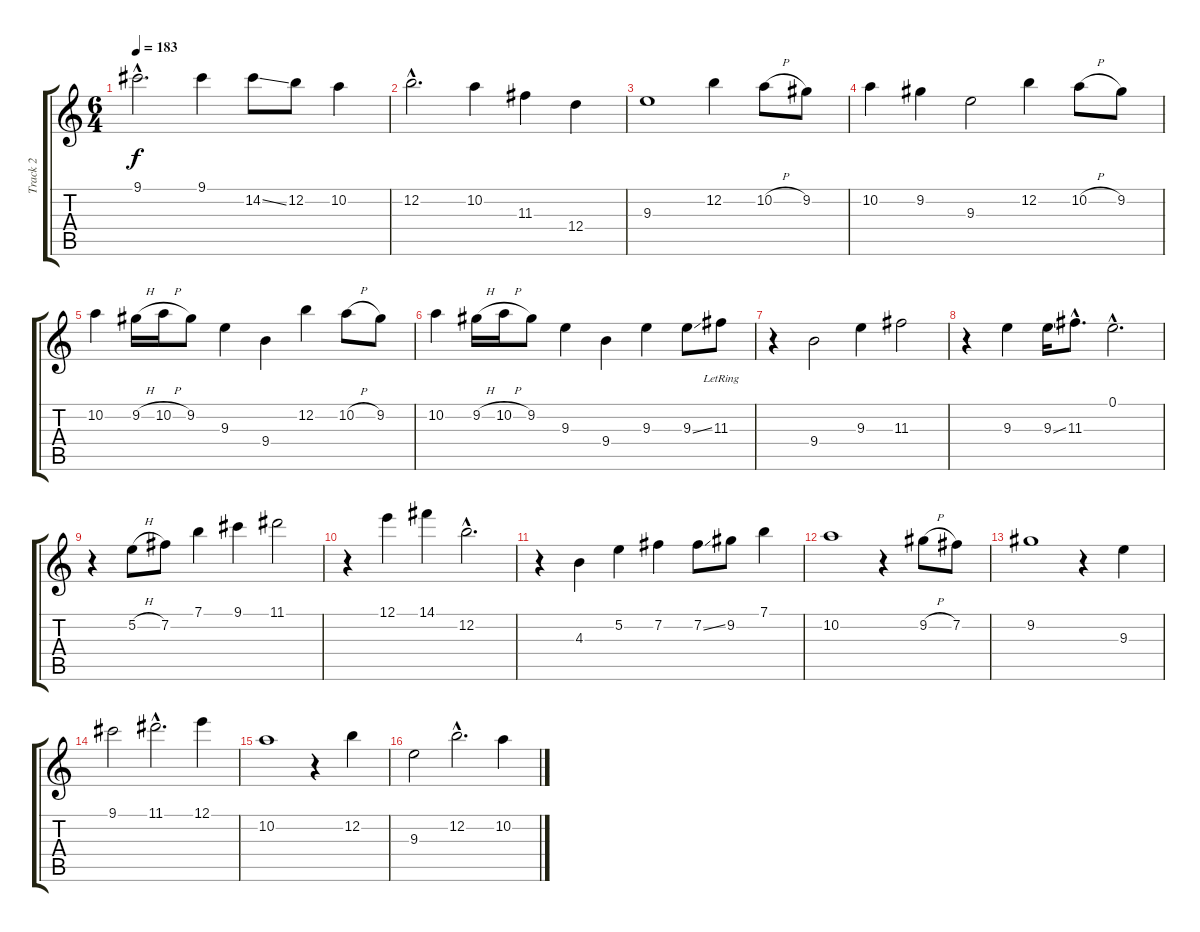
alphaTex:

\track ("Track 2" "Track 2") {instrument acousticguitarnylon}
\staff {score tabs}
\tuning (E4 B3 G3 D3 A2 E2) {hide}
\ts (6 4)
\tempo 183
\clef g2
\ks c
9.1{hac}.2{d dy f} 9.1.4 14.2{ss}.8 12.2.8 10.2.4 |
12.2{hac}.2{d} 10.2.4 11.3.4 12.4.4 |
9.3.1 12.2.4 10.2{h}.8 9.2.8 |
10.2.4 9.2.4 9.3.2 12.2.4 10.2{h}.8 9.2.8 |
10.2.4 9.2{h}.16 10.2{h}.16 9.2.8 9.3.4 9.4.4 12.2.4 10.2{h}.8 9.2.8 |
10.2.4 9.2{h}.16 10.2{h}.16 9.2.8 9.3.4 9.4.4 9.3.4 9.3{ss}.8 11.3{lr}.8 |
r.4 9.4.2 9.3.4 11.3.2 |
r.4 9.3.4 9.3{ss}.16 11.3{hac}.8{d} 0.1{hac}.2{d} |
r.4 5.2{h}.8 7.2.8 7.1.4 9.1.4 11.1.2 |
r.4 12.1.4 14.1.4 12.2{hac}.2{d} |
r.4 4.3.4 5.2.4 7.2.4 7.2{ss}.8 9.2.8 7.1.4 |
10.2.1 r.4 9.2{h}.8 7.2.8 |
9.2.1 r.4 9.3.4 |
9.1.2 11.1{hac}.2{d} 12.1.4 |
10.2.1 r.4 12.2.4 |
9.3.2 12.2{hac}.2{d} 10.2.4
